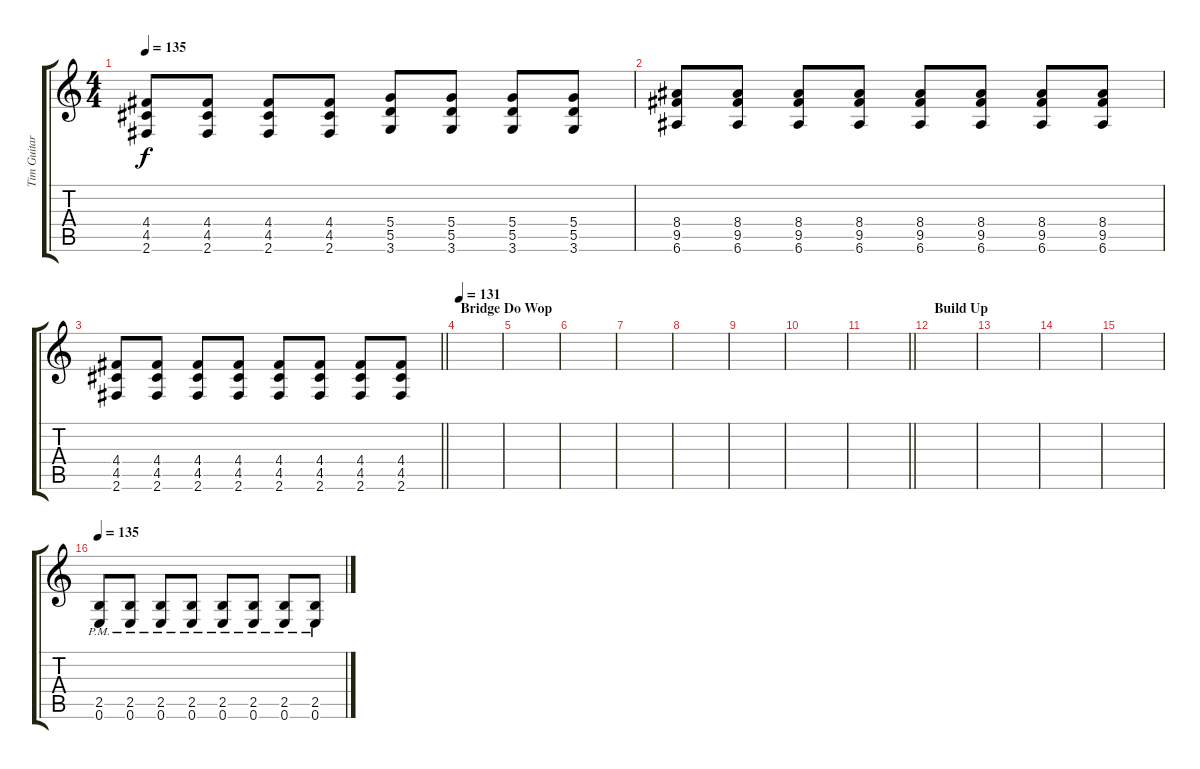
\track ("Tim Guitar" "Tim Guitar") {instrument distortionguitar}
\staff {score tabs}
\tuning (E4 B3 G3 D3 A2 E2) {hide}
\ts (4 4)
\tempo 135
\clef g2
\ks c
(4.4 4.5 2.6).8{dy f} (4.4 4.5 2.6).8 (4.4 4.5 2.6).8 (4.4 4.5 2.6).8 (5.4 5.5 3.6).8 (5.4 5.5 3.6).8 (5.4 5.5 3.6).8 (5.4 5.5 3.6).8 |
(8.4 9.5 6.6).8 (8.4 9.5 6.6).8 (8.4 9.5 6.6).8 (8.4 9.5 6.6).8 (8.4 9.5 6.6).8 (8.4 9.5 6.6).8 (8.4 9.5 6.6).8 (8.4 9.5 6.6).8 |
\barLineRight lightlight
(4.4 4.5 2.6).8 (4.4 4.5 2.6).8 (4.4 4.5 2.6).8 (4.4 4.5 2.6).8 (4.4 4.5 2.6).8 (4.4 4.5 2.6).8 (4.4 4.5 2.6).8 (4.4 4.5 2.6).8 |
\section ("" "Bridge Do Wop")
\tempo 131
|
|
|
|
|
|
|
\barLineRight lightlight
|
\section ("" "Build Up")
|
|
|
|
\tempo 135
(2.5{pm} 0.6{pm}).8{volume 8} (2.5{pm} 0.6{pm}).8 (2.5{pm} 0.6{pm}).8 (2.5{pm} 0.6{pm}).8 (2.5{pm} 0.6{pm}).8 (2.5{pm} 0.6{pm}).8 (2.5{pm} 0.6{pm}).8 (2.5{pm} 0.6{pm}).8
